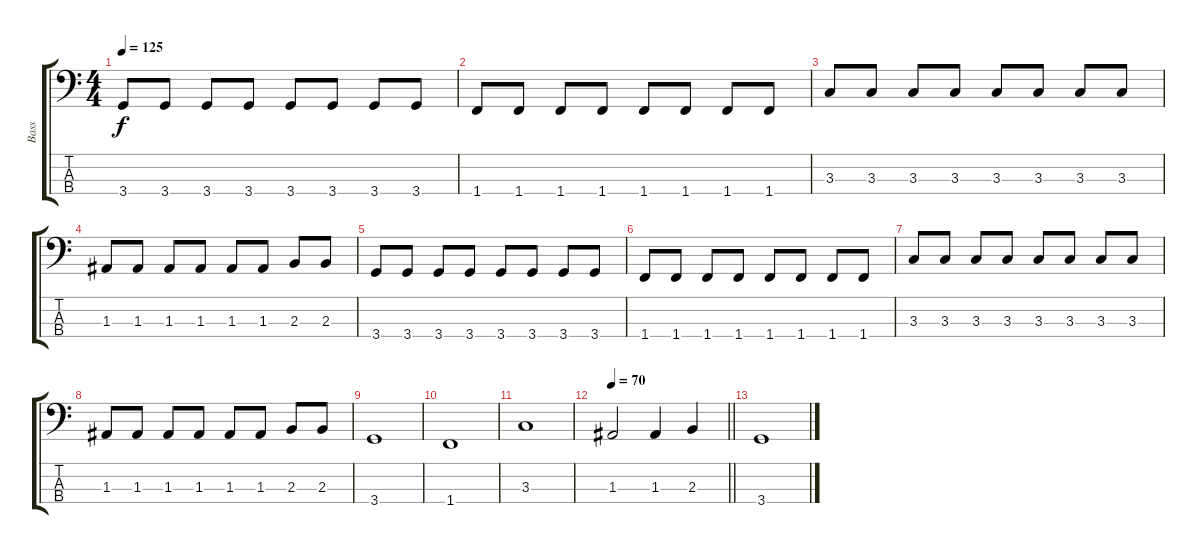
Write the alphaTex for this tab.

\track ("Bass" "Bass") {instrument electricbassfinger}
\staff {score tabs}
\tuning (G2 D2 A1 E1) {hide}
\ts (4 4)
\tempo 125
\clef f4
\ks c
3.4.8{dy f} 3.4.8 3.4.8 3.4.8 3.4.8 3.4.8 3.4.8 3.4.8 |
1.4.8 1.4.8 1.4.8 1.4.8 1.4.8 1.4.8 1.4.8 1.4.8 |
3.3.8 3.3.8 3.3.8 3.3.8 3.3.8 3.3.8 3.3.8 3.3.8 |
1.3.8 1.3.8 1.3.8 1.3.8 1.3.8 1.3.8 2.3.8 2.3.8 |
3.4.8 3.4.8 3.4.8 3.4.8 3.4.8 3.4.8 3.4.8 3.4.8 |
1.4.8 1.4.8 1.4.8 1.4.8 1.4.8 1.4.8 1.4.8 1.4.8 |
3.3.8 3.3.8 3.3.8 3.3.8 3.3.8 3.3.8 3.3.8 3.3.8 |
1.3.8 1.3.8 1.3.8 1.3.8 1.3.8 1.3.8 2.3.8 2.3.8 |
3.4.1 |
1.4.1 |
3.3.1 |
\tempo 70
\barLineRight lightlight
1.3.2 1.3.4 2.3.4 |
3.4.1
